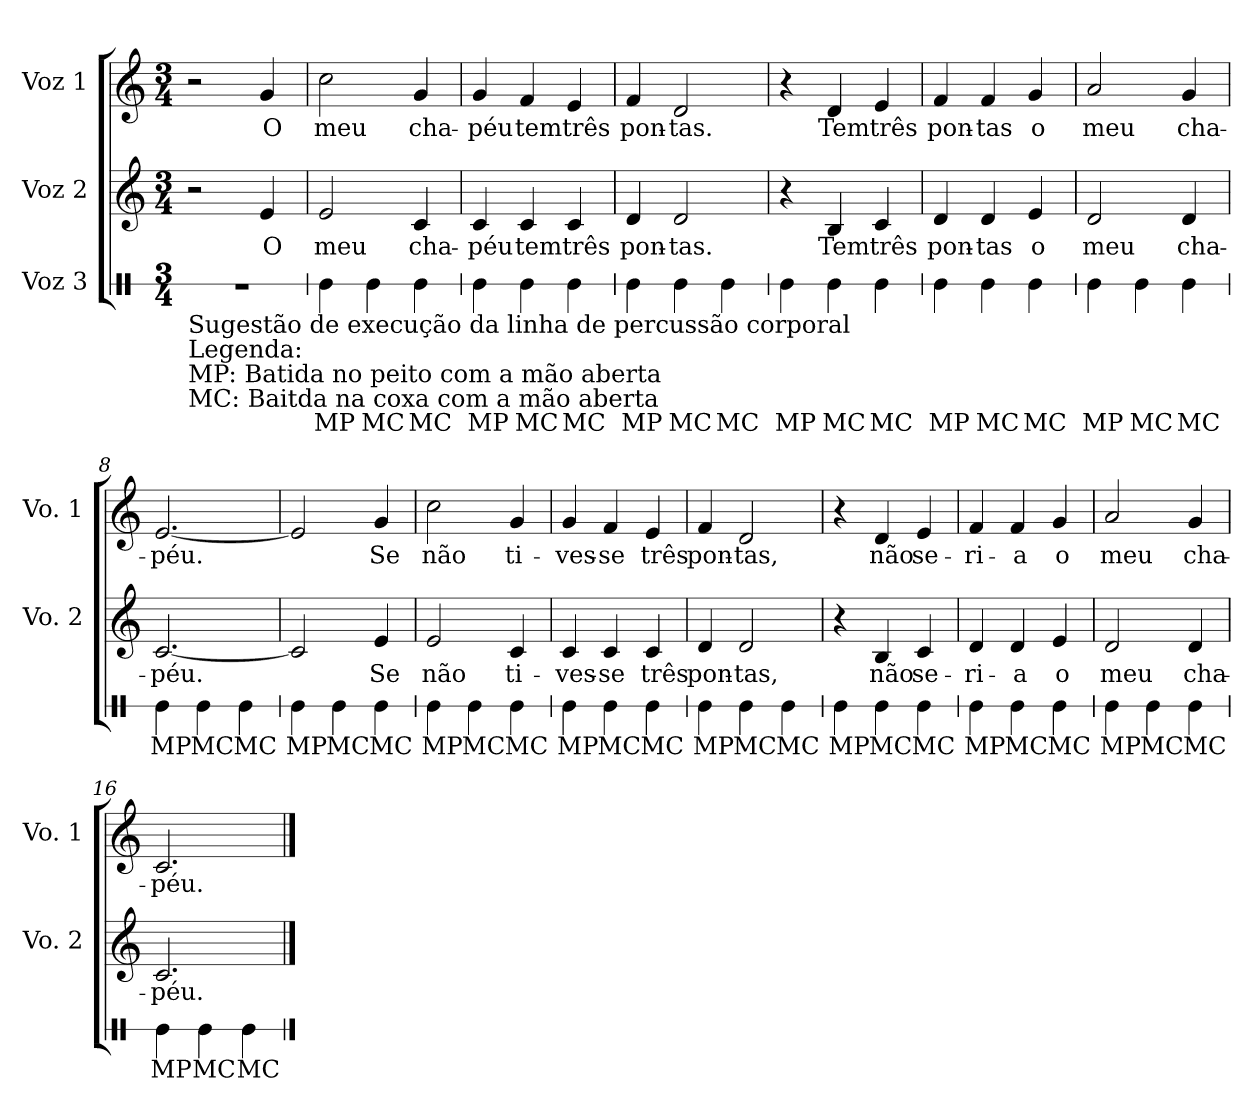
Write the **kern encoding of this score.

**kern	**text	**kern	**text	**kern	**text
*part3	*part3	*part2	*part2	*part1	*part1
*staff3	*staff3	*staff2	*staff2	*staff1	*staff1
*I"Voz 3	*	*I"Voz 2	*	*I"Voz 1	*
*	*	*I'Vo. 2	*	*I'Vo. 1	*
*stria1	*	*	*	*	*
*clefX	*	*clefG2	*	*clefG2	*
*k[]	*	*k[]	*	*k[]	*
*M3/4	*	*M3/4	*	*M3/4	*
*MM120	*	*MM120	*	*MM120	*
=1	=1	=1	=1	=1	=1
!LO:TX:b:t=Sugestão de execução da linha de percussão corporal	!	!	!	!	!
!LO:TX:b:t=Legenda&colon;	!	!	!	!	!
!LO:TX:b:t=MP&colon; Batida no peito com a mão aberta	!	!	!	!	!
!LO:TX:b:t=MC&colon; Baitda na coxa com a mão aberta	!	!	!	!	!
2.r	.	2r	.	2r	.
!	!	!	!LO:LY:b	!	!LO:LY:b
.	.	4e/	O	4g/	O
=2	=2	=2	=2	=2	=2
!	!LO:LY:b	!	!LO:LY:b	!	!LO:LY:b
4Re\	MP	2e/	meu	2cc\	meu
!	!LO:LY:b	!	!	!	!
4Re\	MC	.	.	.	.
!	!LO:LY:b	!	!LO:LY:b	!	!LO:LY:b
4Re\	MC	4c/	cha-	4g/	cha-
=3	=3	=3	=3	=3	=3
!	!LO:LY:b	!	!LO:LY:b	!	!LO:LY:b
4Re\	MP	4c/	-péu	4g/	-péu
!	!LO:LY:b	!	!LO:LY:b	!	!LO:LY:b
4Re\	MC	4c/	tem	4f/	tem
!	!LO:LY:b	!	!LO:LY:b	!	!LO:LY:b
4Re\	MC	4c/	três	4e/	três
=4	=4	=4	=4	=4	=4
!	!LO:LY:b	!	!LO:LY:b	!	!LO:LY:b
4Re\	MP	4d/	pon-	4f/	pon-
!	!LO:LY:b	!	!LO:LY:b	!	!LO:LY:b
4Re\	MC	2d/	-tas.	2d/	-tas.
!	!LO:LY:b	!	!	!	!
4Re\	MC	.	.	.	.
=5	=5	=5	=5	=5	=5
!	!LO:LY:b	!	!	!	!
4Re\	MP	4r	.	4r	.
!	!LO:LY:b	!	!LO:LY:b	!	!LO:LY:b
4Re\	MC	4B/	Tem	4d/	Tem
!	!LO:LY:b	!	!LO:LY:b	!	!LO:LY:b
4Re\	MC	4c/	três	4e/	três
=6	=6	=6	=6	=6	=6
!	!LO:LY:b	!	!LO:LY:b	!	!LO:LY:b
4Re\	MP	4d/	pon-	4f/	pon-
!	!LO:LY:b	!	!LO:LY:b	!	!LO:LY:b
4Re\	MC	4d/	-tas	4f/	-tas
!	!LO:LY:b	!	!LO:LY:b	!	!LO:LY:b
4Re\	MC	4e/	o	4g/	o
!!LO:LB:g=z
=7	=7	=7	=7	=7	=7
!	!LO:LY:b	!	!LO:LY:b	!	!LO:LY:b
4Re\	MP	2d/	meu	2a/	meu
!	!LO:LY:b	!	!	!	!
4Re\	MC	.	.	.	.
!	!LO:LY:b	!	!LO:LY:b	!	!LO:LY:b
4Re\	MC	4d/	cha-	4g/	cha-
=8	=8	=8	=8	=8	=8
!	!LO:LY:b	!	!LO:LY:b	!	!LO:LY:b
4Re\	MP	[2.c/	-péu.	[2.e/	-péu.
!	!LO:LY:b	!	!	!	!
4Re\	MC	.	.	.	.
!	!LO:LY:b	!	!	!	!
4Re\	MC	.	.	.	.
=9	=9	=9	=9	=9	=9
!	!LO:LY:b	!	!	!	!
4Re\	MP	2c/]	.	2e/]	.
!	!LO:LY:b	!	!	!	!
4Re\	MC	.	.	.	.
!	!LO:LY:b	!	!LO:LY:b	!	!LO:LY:b
4Re\	MC	4e/	Se	4g/	Se
=10	=10	=10	=10	=10	=10
!	!LO:LY:b	!	!LO:LY:b	!	!LO:LY:b
4Re\	MP	2e/	não	2cc\	não
!	!LO:LY:b	!	!	!	!
4Re\	MC	.	.	.	.
!	!LO:LY:b	!	!LO:LY:b	!	!LO:LY:b
4Re\	MC	4c/	ti-	4g/	ti-
=11	=11	=11	=11	=11	=11
!	!LO:LY:b	!	!LO:LY:b	!	!LO:LY:b
4Re\	MP	4c/	-ves-	4g/	-ves-
!	!LO:LY:b	!	!LO:LY:b	!	!LO:LY:b
4Re\	MC	4c/	-se	4f/	-se
!	!LO:LY:b	!	!LO:LY:b	!	!LO:LY:b
4Re\	MC	4c/	três	4e/	três
!!LO:LB:g=z
=12	=12	=12	=12	=12	=12
!	!LO:LY:b	!	!LO:LY:b	!	!LO:LY:b
4Re\	MP	4d/	pon-	4f/	pon-
!	!LO:LY:b	!	!LO:LY:b	!	!LO:LY:b
4Re\	MC	2d/	-tas,	2d/	-tas,
!	!LO:LY:b	!	!	!	!
4Re\	MC	.	.	.	.
=13	=13	=13	=13	=13	=13
!	!LO:LY:b	!	!	!	!
4Re\	MP	4r	.	4r	.
!	!LO:LY:b	!	!LO:LY:b	!	!LO:LY:b
4Re\	MC	4B/	não	4d/	não
!	!LO:LY:b	!	!LO:LY:b	!	!LO:LY:b
4Re\	MC	4c/	se-	4e/	se-
=14	=14	=14	=14	=14	=14
!	!LO:LY:b	!	!LO:LY:b	!	!LO:LY:b
4Re\	MP	4d/	-ri-	4f/	-ri-
!	!LO:LY:b	!	!LO:LY:b	!	!LO:LY:b
4Re\	MC	4d/	-a	4f/	-a
!	!LO:LY:b	!	!LO:LY:b	!	!LO:LY:b
4Re\	MC	4e/	o	4g/	o
=15	=15	=15	=15	=15	=15
!	!LO:LY:b	!	!LO:LY:b	!	!LO:LY:b
4Re\	MP	2d/	meu	2a/	meu
!	!LO:LY:b	!	!	!	!
4Re\	MC	.	.	.	.
!	!LO:LY:b	!	!LO:LY:b	!	!LO:LY:b
4Re\	MC	4d/	cha-	4g/	cha-
=16	=16	=16	=16	=16	=16
!	!LO:LY:b	!	!LO:LY:b	!	!LO:LY:b
4Re\	MP	2.c/	-péu.	2.c/	-péu.
!	!LO:LY:b	!	!	!	!
4Re\	MC	.	.	.	.
!	!LO:LY:b	!	!	!	!
4Re\	MC	.	.	.	.
==	==	==	==	==	==
*-	*-	*-	*-	*-	*-
